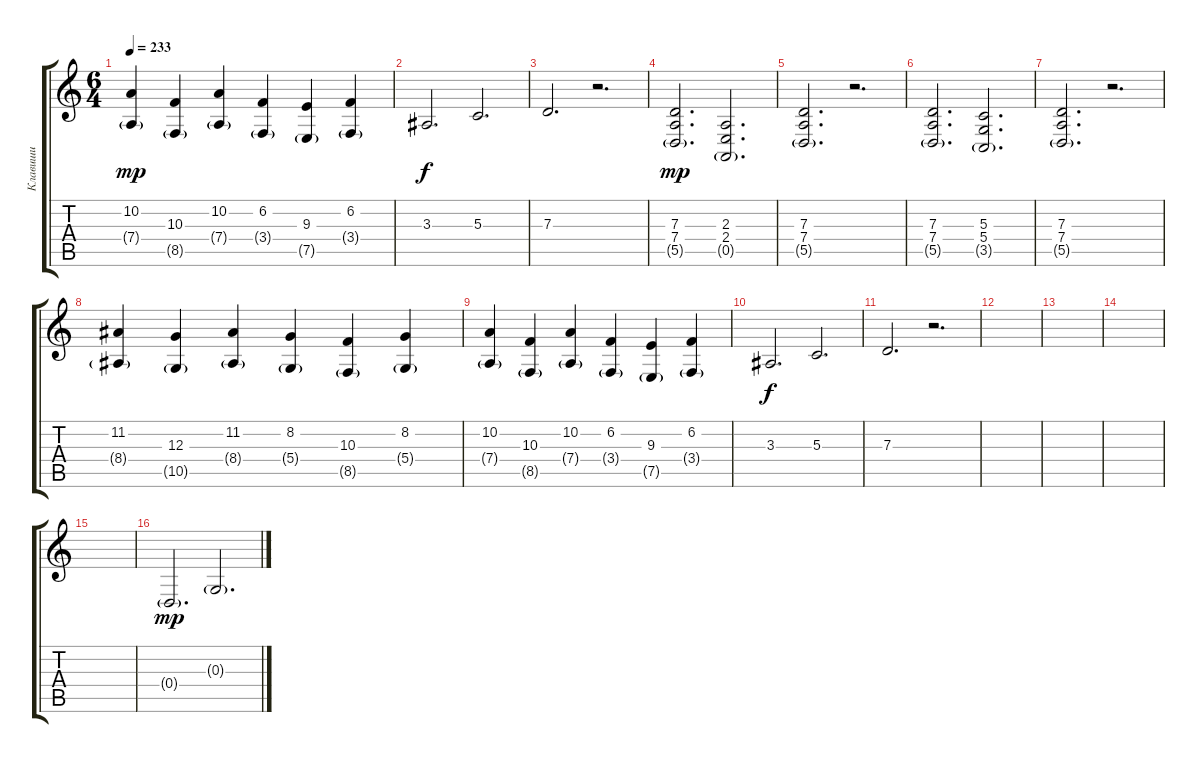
\track ("Клавиши" "Клавиши") {instrument synthstrings2}
\staff {score tabs}
\tuning (E4 B3 G3 D3 A2 E2) {hide}
\ts (6 4)
\tempo 233
\clef g2
\ks c
(10.2 7.4{g}).4{dy mp} (10.3 8.5{g}).4 (10.2 7.4{g}).4 (6.2 3.4{g}).4 (9.3 7.5{g}).4 (6.2 3.4{g}).4 |
3.3.2{d dy f} 5.3.2{d} |
7.3.2{d} r.2{d} |
(7.3 7.4 5.5{g}).2{d dy mp} (2.3 2.4 0.5{g}).2{d} |
(7.3 7.4 5.5{g}).2{d} r.2{d} |
(7.3 7.4 5.5{g}).2{d} (5.3 5.4 3.5{g}).2{d} |
(7.3 7.4 5.5{g}).2{d} r.2{d} |
(11.2 8.4{g}).4 (12.3 10.5{g}).4 (11.2 8.4{g}).4 (8.2 5.4{g}).4 (10.3 8.5{g}).4 (8.2 5.4{g}).4 |
(10.2 7.4{g}).4 (10.3 8.5{g}).4 (10.2 7.4{g}).4 (6.2 3.4{g}).4 (9.3 7.5{g}).4 (6.2 3.4{g}).4 |
3.3.2{d dy f} 5.3.2{d} |
7.3.2{d} r.2{d} |
|
|
|
|
0.4{g}.2{d dy mp} 0.3{g}.2{d}
